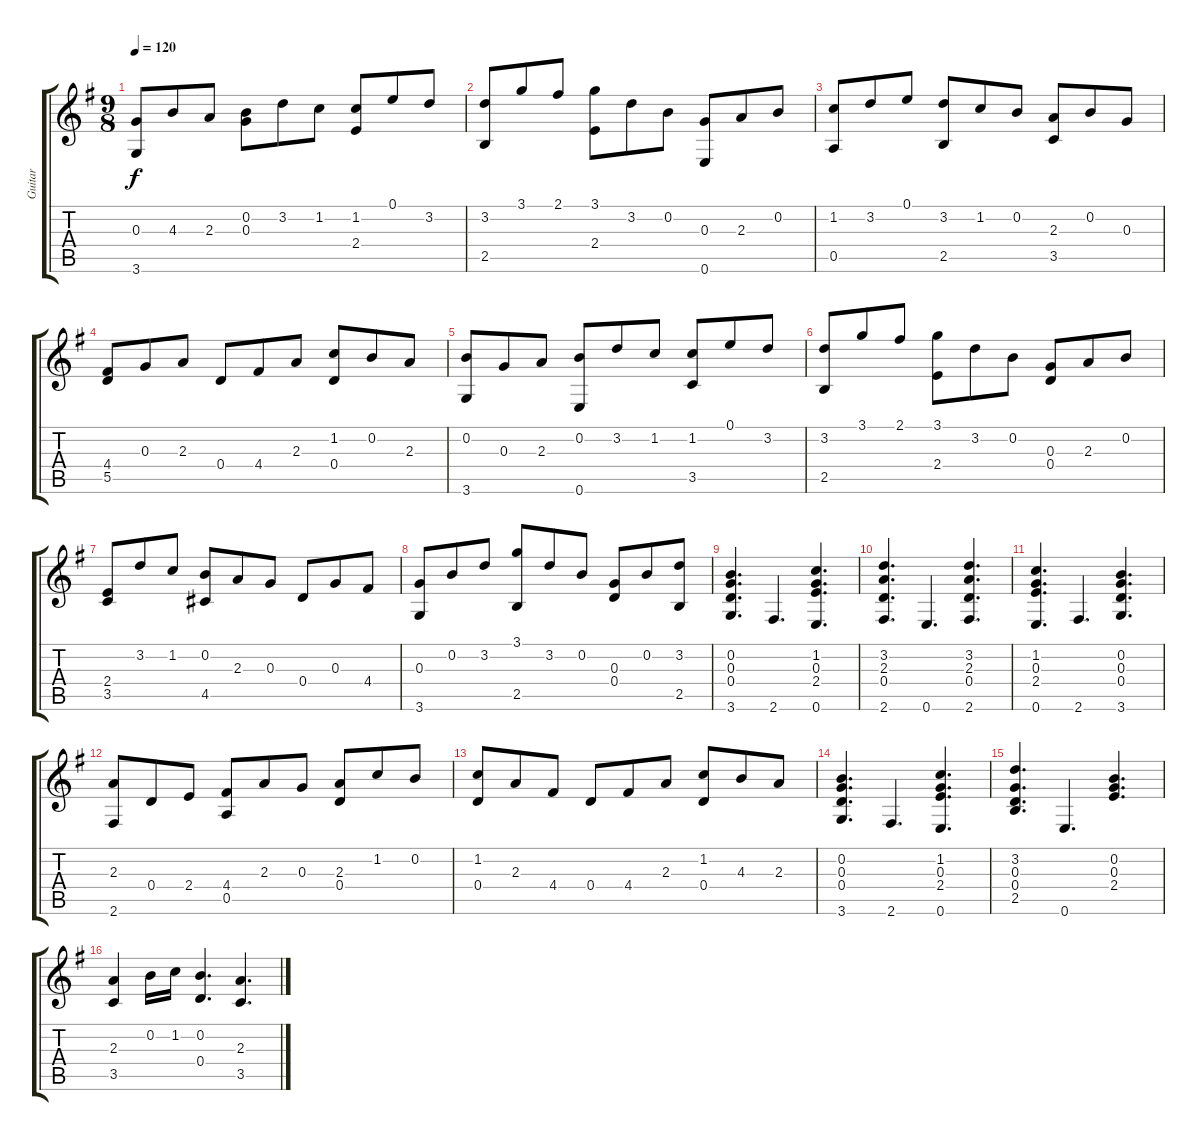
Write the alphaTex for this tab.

\track ("Guitar" "Guitar") {instrument acousticguitarsteel}
\staff {score tabs}
\tuning (E4 B3 G3 D3 A2 E2) {hide}
\ts (9 8)
\tempo 120
\clef g2
\ks g
(0.3 3.6).8{dy f} 4.3.8 2.3.8 (0.2 0.3).8 3.2.8 1.2.8 (1.2 2.4).8 0.1.8 3.2.8 |
(3.2 2.5).8 3.1.8 2.1.8 (3.1 2.4).8 3.2.8 0.2.8 (0.3 0.6).8 2.3.8 0.2.8 |
(1.2 0.5).8 3.2.8 0.1.8 (3.2 2.5).8 1.2.8 0.2.8 (2.3 3.5).8 0.2.8 0.3.8 |
(4.4 5.5).8 0.3.8 2.3.8 0.4.8 4.4.8 2.3.8 (1.2 0.4).8 0.2.8 2.3.8 |
(0.2 3.6).8 0.3.8 2.3.8 (0.2 0.6).8 3.2.8 1.2.8 (1.2 3.5).8 0.1.8 3.2.8 |
(3.2 2.5).8 3.1.8 2.1.8 (3.1 2.4).8 3.2.8 0.2.8 (0.3 0.4).8 2.3.8 0.2.8 |
(2.4 3.5).8 3.2.8 1.2.8 (0.2 4.5).8 2.3.8 0.3.8 0.4.8 0.3.8 4.4.8 |
(0.3 3.6).8 0.2.8 3.2.8 (3.1 2.5).8 3.2.8 0.2.8 (0.3 0.4).8 0.2.8 (3.2 2.5).8 |
(0.2 0.3 0.4 3.6).4{d} 2.6.4{d} (1.2 0.3 2.4 0.6).4{d} |
(3.2 2.3 0.4 2.6).4{d} 0.6.4{d} (3.2 2.3 0.4 2.6).4{d} |
(1.2 0.3 2.4 0.6).4{d} 2.6.4{d} (0.2 0.3 0.4 3.6).4{d} |
(2.3 2.6).8 0.4.8 2.4.8 (4.4 0.5).8 2.3.8 0.3.8 (2.3 0.4).8 1.2.8 0.2.8 |
(1.2 0.4).8 2.3.8 4.4.8 0.4.8 4.4.8 2.3.8 (1.2 0.4).8 4.3.8 2.3.8 |
(0.2 0.3 0.4 3.6).4{d} 2.6.4{d} (1.2 0.3 2.4 0.6).4{d} |
(3.2 0.3 0.4 2.5).4{d} 0.6.4{d} (0.2 0.3 2.4).4{d} |
(2.3 3.5).4 0.2.16 1.2.16 (0.2 0.4).4{d} (2.3 3.5).4{d}
